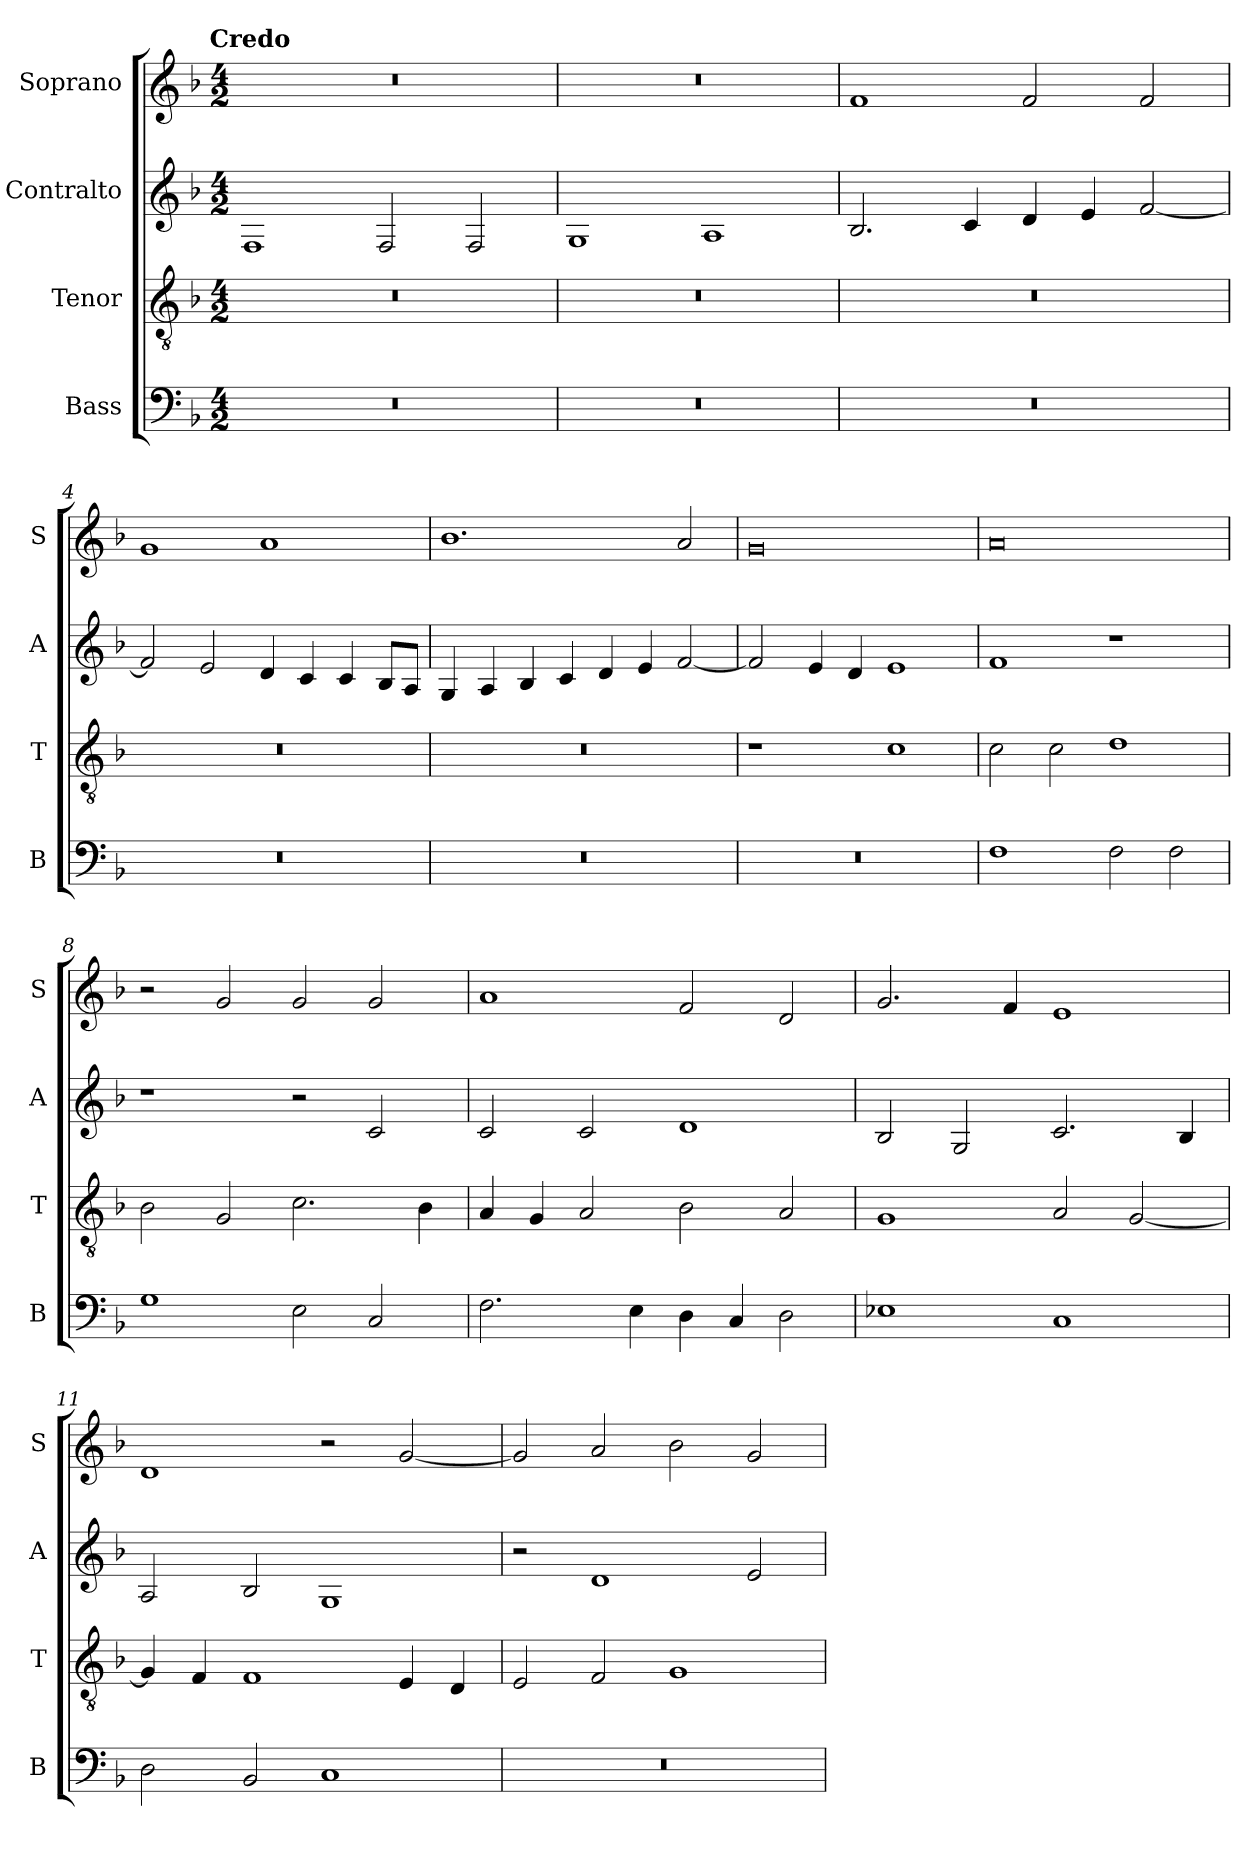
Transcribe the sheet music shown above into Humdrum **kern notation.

**kern	**kern	**kern	**kern
*part4	*part3	*part2	*part1
*staff4	*staff3	*staff2	*staff1
*I"Bass	*I"Tenor	*I"Contralto	*I"Soprano
*I'B	*I'T	*I'A	*I'S
*clefF4	*clefGv2	*clefG2	*clefG2
*k[b-]	*k[b-]	*k[b-]	*k[b-]
*F:ion	*F:ion	*F:ion	*F:ion
!!LO:TX:omd:t=Credo
*M4/2	*M4/2	*M4/2	*M4/2
=1	=1	=1	=1
0r	0r	1F	0r
.	.	2F	.
.	.	2F	.
=2	=2	=2	=2
0r	0r	1G	0r
.	.	1A	.
=3	=3	=3	=3
0r	0r	2.B-	1f
.	.	4c	.
.	.	4d	2f
.	.	4e	.
.	.	[2f	2f
=4	=4	=4	=4
0r	0r	2f]	1g
.	.	2e	.
.	.	4d	1a
.	.	4c	.
.	.	4c	.
.	.	8B-/L	.
.	.	8A/J	.
=5	=5	=5	=5
0r	0r	4G	1.b-
.	.	4A	.
.	.	4B-	.
.	.	4c	.
.	.	4d	.
.	.	4e	.
.	.	[2f	2a
=6	=6	=6	=6
0r	1r	2f]	0g
.	.	4e	.
.	.	4d	.
.	1c	1e	.
=7	=7	=7	=7
1F	2c	1f	0a
.	2c	.	.
2F	1d	1r	.
2F	.	.	.
=8	=8	=8	=8
1G	2B-	1r	2r
.	2G	.	2g
2E	2.c	2r	2g
2C	.	2c	2g
.	4B-	.	.
=9	=9	=9	=9
2.F	4A	2c	1a
.	4G	.	.
.	2A	2c	.
4E	.	.	.
4D	2B-	1d	2f
4C	.	.	.
2D	2A	.	2d
=10	=10	=10	=10
1E-X	1G	2B-	2.g
.	.	2G	.
.	.	.	4f
1C	2A	2.c	1e
.	[2G	.	.
.	.	4B-	.
=11	=11	=11	=11
2D	4G]	2A	1d
.	4F	.	.
2BB-	1F	2B-	.
1C	.	1G	2r
.	4E	.	[2g
.	4D	.	.
=12	=12	=12	=12
0r	2E	2r	2g]
.	2F	1d	2a
.	1G	.	2b-
.	.	2e	2g
=	=	=	=
*-	*-	*-	*-
